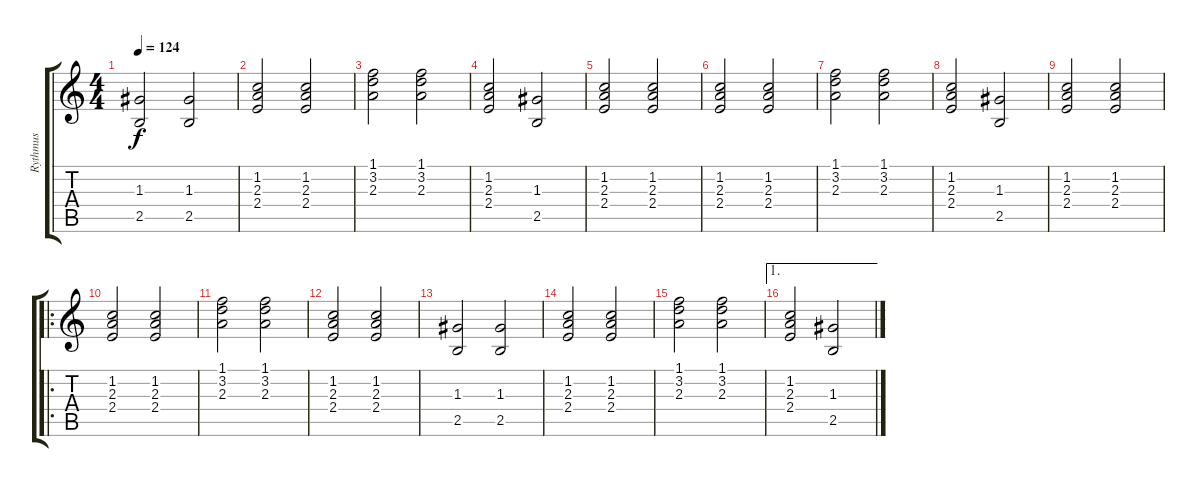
\track ("Rythmus" "Rythmus") {instrument acousticguitarsteel}
\staff {score tabs}
\tuning (E4 B3 G3 D3 A2 E2) {hide}
\ts (4 4)
\tempo 124
\clef g2
\ks c
(1.3 2.5).2{dy f} (1.3 2.5).2 |
(1.2 2.3 2.4).2 (1.2 2.3 2.4).2 |
(1.1 3.2 2.3).2 (1.1 3.2 2.3).2 |
(1.2 2.3 2.4).2 (1.3 2.5).2 |
(1.2 2.3 2.4).2 (1.2 2.3 2.4).2 |
(1.2 2.3 2.4).2 (1.2 2.3 2.4).2 |
(1.1 3.2 2.3).2 (1.1 3.2 2.3).2 |
(1.2 2.3 2.4).2 (1.3 2.5).2 |
(1.2 2.3 2.4).2 (1.2 2.3 2.4).2 |
\ro
(1.2 2.3 2.4).2 (1.2 2.3 2.4).2 |
(1.1 3.2 2.3).2 (1.1 3.2 2.3).2 |
(1.2 2.3 2.4).2 (1.2 2.3 2.4).2 |
(1.3 2.5).2 (1.3 2.5).2 |
(1.2 2.3 2.4).2 (1.2 2.3 2.4).2 |
(1.1 3.2 2.3).2 (1.1 3.2 2.3).2 |
\ae 1
(1.2 2.3 2.4).2 (1.3 2.5).2
